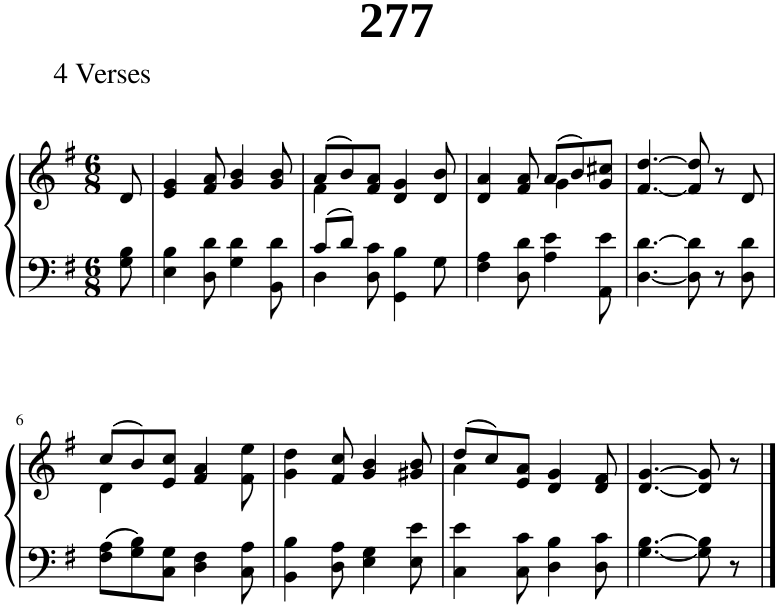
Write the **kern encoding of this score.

**kern	**kern
*part1	*part1
*staff2	*staff1
*I"Piano	*
*I'Pno.	*
*clefF4	*clefG2
*k[f#]	*k[f#]
*M6/8	*M6/8
=1	=1
8G\ 8B\	8d/
=2	=2
4E\ 4B\	4e/ 4g/
8D\ 8d\	8f#/ 8a/
4G\ 4d\	4g/ 4b/
8BB\ 8d\	8g/ 8b/
=3	=3
*^	*^
8c/L	4D\	(8a/L	4f#\
8d/J	.	8b/)	.
8ryy	8D\ 8c\	8f#/ 8a/J	2ryy
4.ryy	4GG\ 4B\	4d/ 4g/	.
.	8G\	8d/ 8b/	.
*v	*v	*	*
=4	=4	=4
4F#\ 4A\	4d/ 4a/	4.ryy
8D\ 8d\	8f#/ 8a/	.
4A\ 4e\	(8a/L	4g\
.	8b/)	.
8AA\ 8e\	8g/ 8cc#X/J	8ryy
*	*v	*v
=5	=5
[4.D\ [4.d\	[4.f#/ [4.dd/
8D\] 8d\]	8f#/] 8dd/]
8r	8r
8D\ 8d\	8d/
!!LO:LB:g=z
=6	=6
*	*^
8F#\ 8A\L	(8cc/L	4d\
8G\ 8B\	8b/)	.
8C\ 8G\J	8e/ 8cc/J	2ryy
4D\ 4F#\	4f#/ 4a/	.
8C\ 8A\	8f#\ 8ee\	.
*	*v	*v
=7	=7
4BB\ 4B\	4g\ 4dd\
8D\ 8A\	8f#/ 8cc/
4E\ 4G\	4g/ 4b/
8E\ 8e\	8g#X/ 8b/
=8	=8
*	*^
4C\ 4e\	(8dd/L	4a\
.	8cc/)	.
8C\ 8c\	8e/ 8a/J	2ryy
4D\ 4B\	4d/ 4g/	.
8D\ 8c\	8d/ 8f#/	.
*	*v	*v
=9	=9
[4.G\ [4.B\	[4.d/ [4.g/
8G\] 8B\]	8d/] 8g/]
8r	8r
==	==
*-	*-
